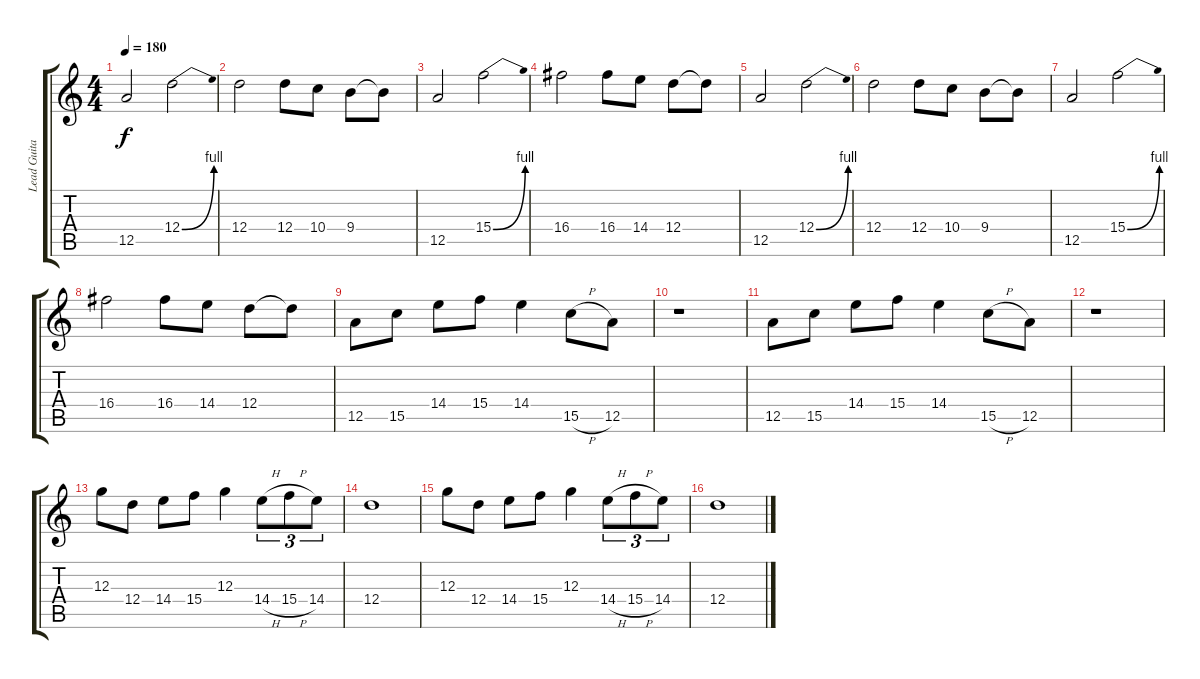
\track ("Lead Guitar" "Lead Guita") {instrument distortionguitar}
\staff {score tabs}
\tuning (E4 B3 G3 D3 A2 E2) {hide}
\ts (4 4)
\tempo 180
\clef g2
\ks c
12.5.2{dy f} 12.4{be (bend 0 0 60 4)}.2 |
12.4.2 12.4.8 10.4.8 9.4.8 9.4{t}.8 |
12.5.2 15.4{be (bend 0 0 60 4)}.2 |
16.4.2 16.4.8 14.4.8 12.4.8 12.4{t}.8 |
12.5.2 12.4{be (bend 0 0 60 4)}.2 |
12.4.2 12.4.8 10.4.8 9.4.8 9.4{t}.8 |
12.5.2 15.4{be (bend 0 0 60 4)}.2 |
16.4.2 16.4.8 14.4.8 12.4.8 12.4{t}.8 |
12.5.8 15.5.8 14.4.8 15.4.8 14.4.4 15.5{h}.8 12.5.8 |
r.1 |
12.5.8 15.5.8 14.4.8 15.4.8 14.4.4 15.5{h}.8 12.5.8 |
r.1 |
12.3.8 12.4.8 14.4.8 15.4.8 12.3.4 14.4{h}.8{tu (3 2)} 15.4{h}.8{tu (3 2)} 14.4.8{tu (3 2)} |
12.4.1 |
12.3.8 12.4.8 14.4.8 15.4.8 12.3.4 14.4{h}.8{tu (3 2)} 15.4{h}.8{tu (3 2)} 14.4.8{tu (3 2)} |
12.4.1
